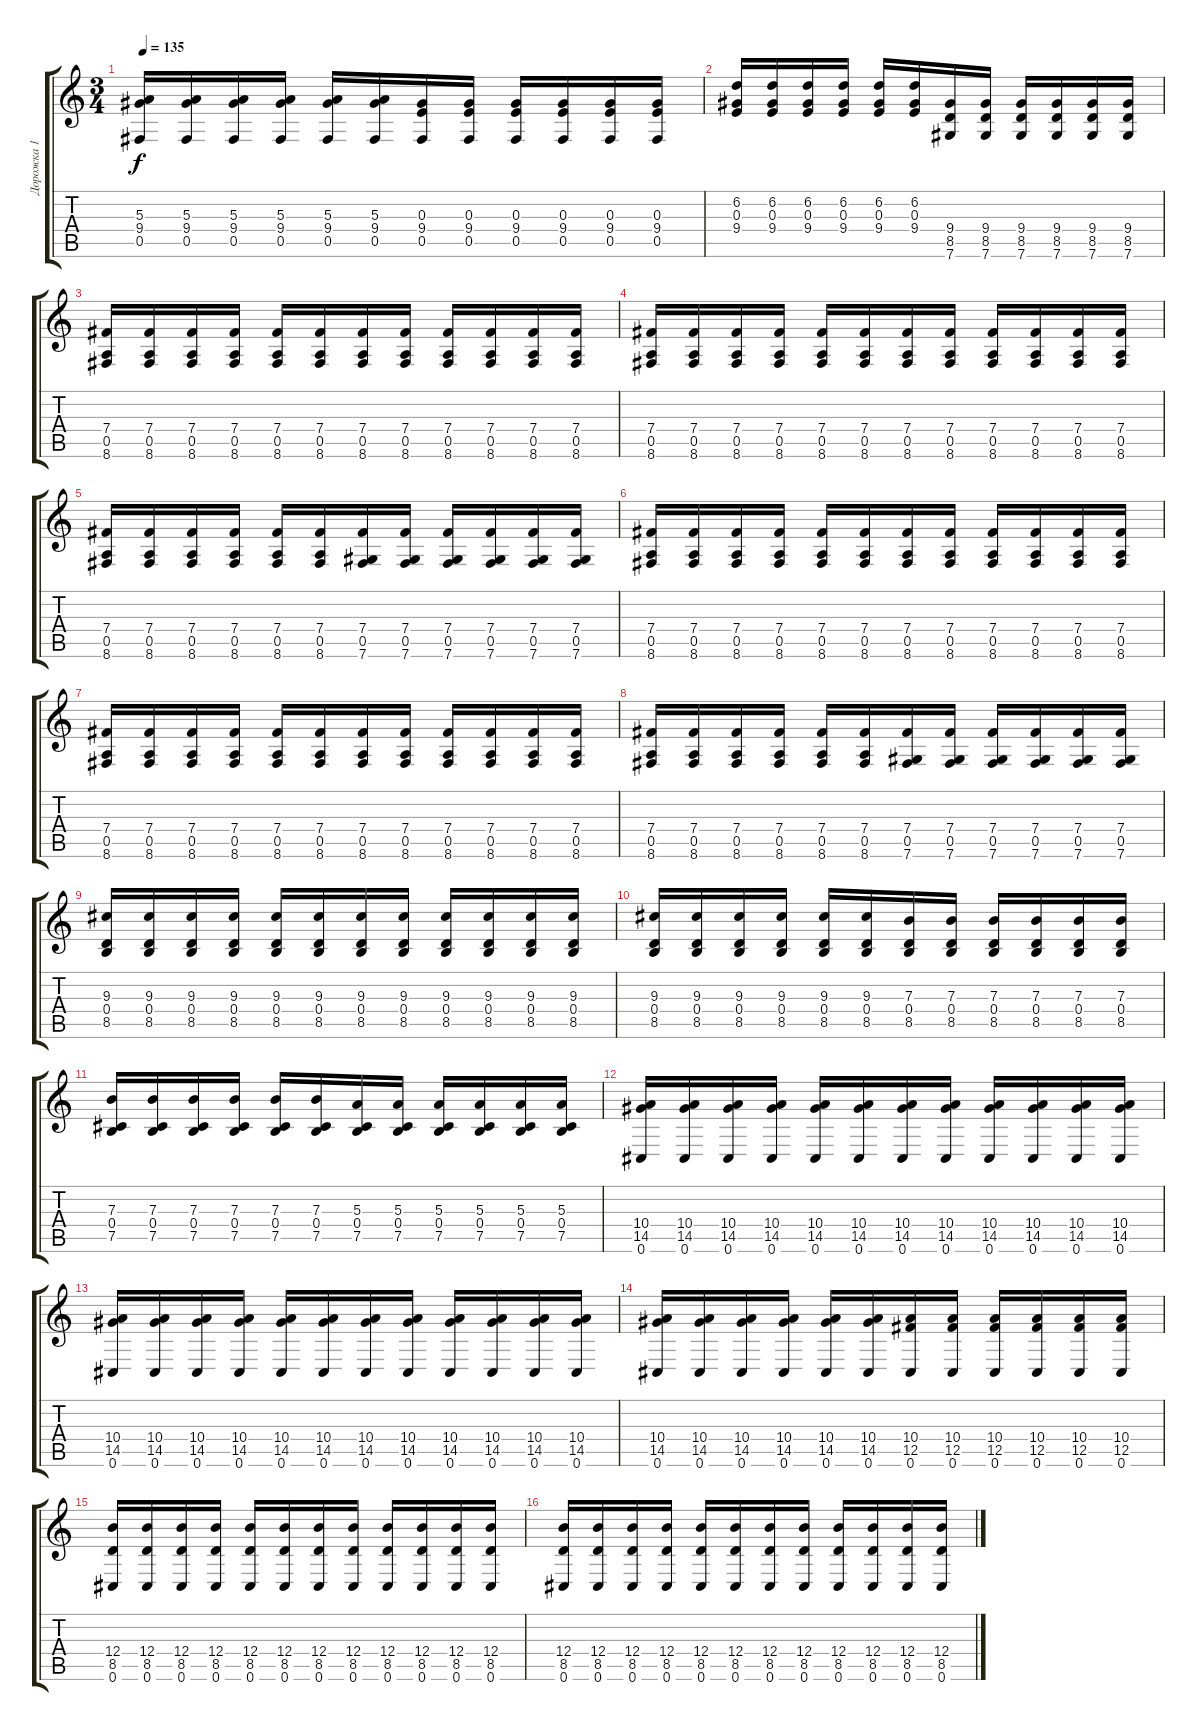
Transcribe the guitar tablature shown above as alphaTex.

\track ("Дорожка 1" "Дорожка 1") {instrument distortionguitar}
\staff {score tabs}
\tuning (Db4 Ab3 E3 B2 Gb2 Db2) {hide}
\ts (3 4)
\tempo 135
\clef g2
\ks c
(5.3 9.4 0.5).16{dy f} (5.3 9.4 0.5).16 (5.3 9.4 0.5).16 (5.3 9.4 0.5).16 (5.3 9.4 0.5).16 (5.3 9.4 0.5).16 (0.3 9.4 0.5).16 (0.3 9.4 0.5).16 (0.3 9.4 0.5).16 (0.3 9.4 0.5).16 (0.3 9.4 0.5).16 (0.3 9.4 0.5).16 |
(6.2 0.3 9.4).16 (6.2 0.3 9.4).16 (6.2 0.3 9.4).16 (6.2 0.3 9.4).16 (6.2 0.3 9.4).16 (6.2 0.3 9.4).16 (9.4 8.5 7.6).16 (9.4 8.5 7.6).16 (9.4 8.5 7.6).16 (9.4 8.5 7.6).16 (9.4 8.5 7.6).16 (9.4 8.5 7.6).16 |
(7.4 0.5 8.6).16 (7.4 0.5 8.6).16 (7.4 0.5 8.6).16 (7.4 0.5 8.6).16 (7.4 0.5 8.6).16 (7.4 0.5 8.6).16 (7.4 0.5 8.6).16 (7.4 0.5 8.6).16 (7.4 0.5 8.6).16 (7.4 0.5 8.6).16 (7.4 0.5 8.6).16 (7.4 0.5 8.6).16 |
(7.4 0.5 8.6).16 (7.4 0.5 8.6).16 (7.4 0.5 8.6).16 (7.4 0.5 8.6).16 (7.4 0.5 8.6).16 (7.4 0.5 8.6).16 (7.4 0.5 8.6).16 (7.4 0.5 8.6).16 (7.4 0.5 8.6).16 (7.4 0.5 8.6).16 (7.4 0.5 8.6).16 (7.4 0.5 8.6).16 |
(7.4 0.5 8.6).16 (7.4 0.5 8.6).16 (7.4 0.5 8.6).16 (7.4 0.5 8.6).16 (7.4 0.5 8.6).16 (7.4 0.5 8.6).16 (7.4 0.5 7.6).16 (7.4 0.5 7.6).16 (7.4 0.5 7.6).16 (7.4 0.5 7.6).16 (7.4 0.5 7.6).16 (7.4 0.5 7.6).16 |
(7.4 0.5 8.6).16 (7.4 0.5 8.6).16 (7.4 0.5 8.6).16 (7.4 0.5 8.6).16 (7.4 0.5 8.6).16 (7.4 0.5 8.6).16 (7.4 0.5 8.6).16 (7.4 0.5 8.6).16 (7.4 0.5 8.6).16 (7.4 0.5 8.6).16 (7.4 0.5 8.6).16 (7.4 0.5 8.6).16 |
(7.4 0.5 8.6).16 (7.4 0.5 8.6).16 (7.4 0.5 8.6).16 (7.4 0.5 8.6).16 (7.4 0.5 8.6).16 (7.4 0.5 8.6).16 (7.4 0.5 8.6).16 (7.4 0.5 8.6).16 (7.4 0.5 8.6).16 (7.4 0.5 8.6).16 (7.4 0.5 8.6).16 (7.4 0.5 8.6).16 |
(7.4 0.5 8.6).16 (7.4 0.5 8.6).16 (7.4 0.5 8.6).16 (7.4 0.5 8.6).16 (7.4 0.5 8.6).16 (7.4 0.5 8.6).16 (7.4 0.5 7.6).16 (7.4 0.5 7.6).16 (7.4 0.5 7.6).16 (7.4 0.5 7.6).16 (7.4 0.5 7.6).16 (7.4 0.5 7.6).16 |
(9.3 0.4 8.5).16 (9.3 0.4 8.5).16 (9.3 0.4 8.5).16 (9.3 0.4 8.5).16 (9.3 0.4 8.5).16 (9.3 0.4 8.5).16 (9.3 0.4 8.5).16 (9.3 0.4 8.5).16 (9.3 0.4 8.5).16 (9.3 0.4 8.5).16 (9.3 0.4 8.5).16 (9.3 0.4 8.5).16 |
(9.3 0.4 8.5).16 (9.3 0.4 8.5).16 (9.3 0.4 8.5).16 (9.3 0.4 8.5).16 (9.3 0.4 8.5).16 (9.3 0.4 8.5).16 (7.3 0.4 8.5).16 (7.3 0.4 8.5).16 (7.3 0.4 8.5).16 (7.3 0.4 8.5).16 (7.3 0.4 8.5).16 (7.3 0.4 8.5).16 |
(7.3 0.4 7.5).16 (7.3 0.4 7.5).16 (7.3 0.4 7.5).16 (7.3 0.4 7.5).16 (7.3 0.4 7.5).16 (7.3 0.4 7.5).16 (5.3 0.4 7.5).16 (5.3 0.4 7.5).16 (5.3 0.4 7.5).16 (5.3 0.4 7.5).16 (5.3 0.4 7.5).16 (5.3 0.4 7.5).16 |
(10.4 14.5 0.6).16 (10.4 14.5 0.6).16 (10.4 14.5 0.6).16 (10.4 14.5 0.6).16 (10.4 14.5 0.6).16 (10.4 14.5 0.6).16 (10.4 14.5 0.6).16 (10.4 14.5 0.6).16 (10.4 14.5 0.6).16 (10.4 14.5 0.6).16 (10.4 14.5 0.6).16 (10.4 14.5 0.6).16 |
(10.4 14.5 0.6).16 (10.4 14.5 0.6).16 (10.4 14.5 0.6).16 (10.4 14.5 0.6).16 (10.4 14.5 0.6).16 (10.4 14.5 0.6).16 (10.4 14.5 0.6).16 (10.4 14.5 0.6).16 (10.4 14.5 0.6).16 (10.4 14.5 0.6).16 (10.4 14.5 0.6).16 (10.4 14.5 0.6).16 |
(10.4 14.5 0.6).16 (10.4 14.5 0.6).16 (10.4 14.5 0.6).16 (10.4 14.5 0.6).16 (10.4 14.5 0.6).16 (10.4 14.5 0.6).16 (10.4 12.5 0.6).16 (10.4 12.5 0.6).16 (10.4 12.5 0.6).16 (10.4 12.5 0.6).16 (10.4 12.5 0.6).16 (10.4 12.5 0.6).16 |
(12.4 8.5 0.6).16 (12.4 8.5 0.6).16 (12.4 8.5 0.6).16 (12.4 8.5 0.6).16 (12.4 8.5 0.6).16 (12.4 8.5 0.6).16 (12.4 8.5 0.6).16 (12.4 8.5 0.6).16 (12.4 8.5 0.6).16 (12.4 8.5 0.6).16 (12.4 8.5 0.6).16 (12.4 8.5 0.6).16 |
(12.4 8.5 0.6).16 (12.4 8.5 0.6).16 (12.4 8.5 0.6).16 (12.4 8.5 0.6).16 (12.4 8.5 0.6).16 (12.4 8.5 0.6).16 (12.4 8.5 0.6).16 (12.4 8.5 0.6).16 (12.4 8.5 0.6).16 (12.4 8.5 0.6).16 (12.4 8.5 0.6).16 (12.4 8.5 0.6).16
